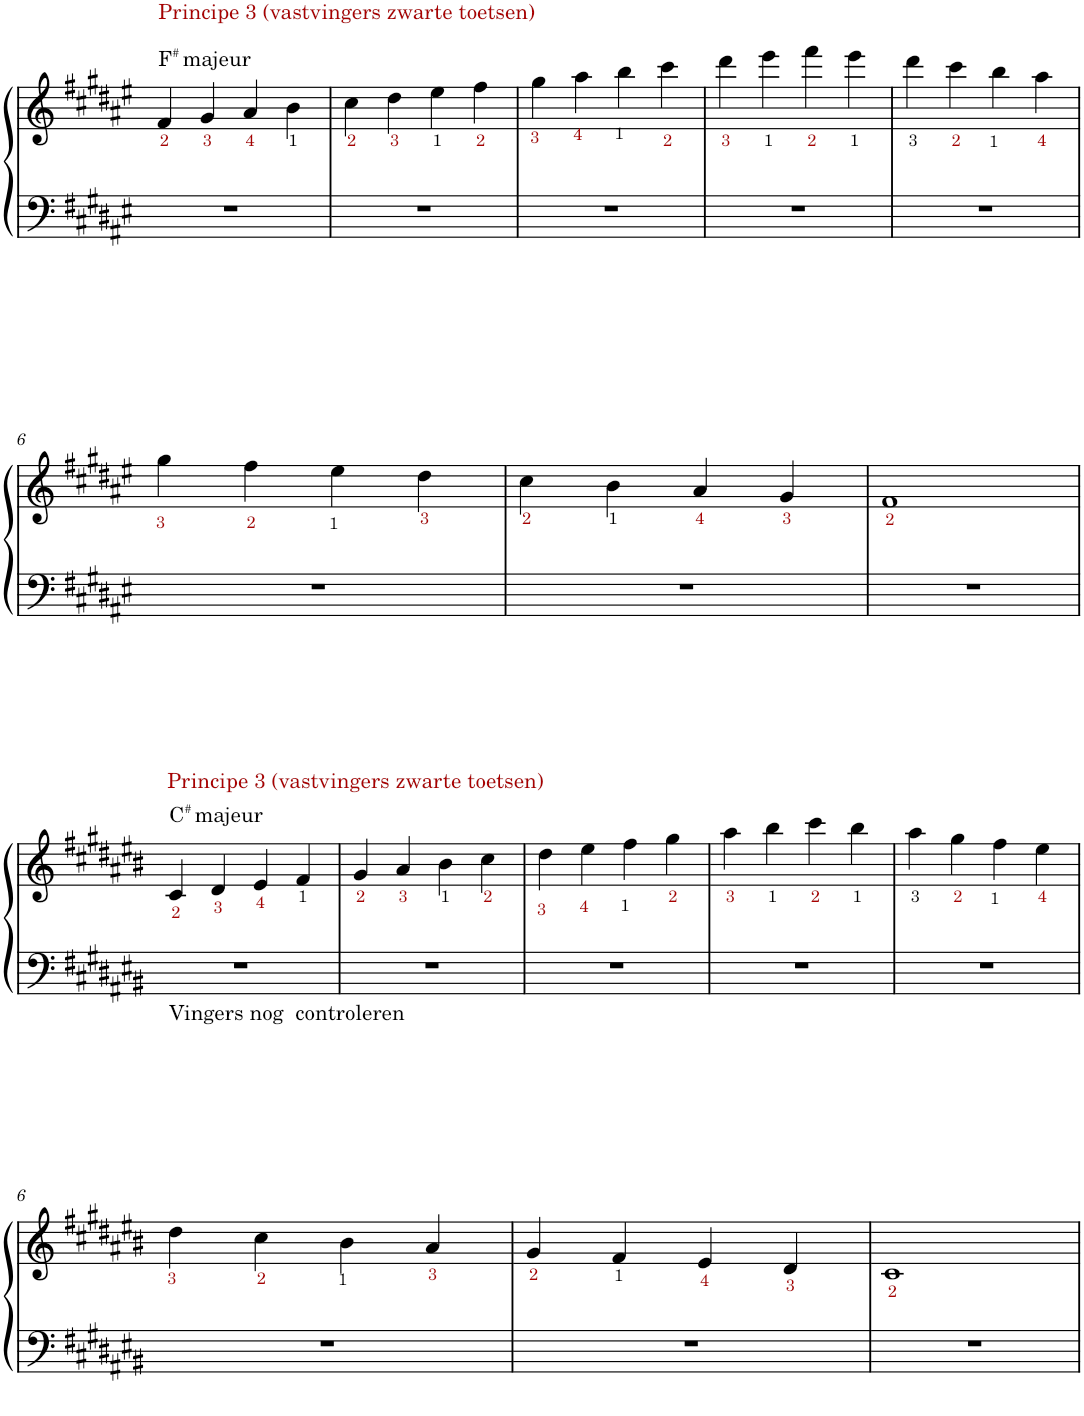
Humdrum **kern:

**kern	**kern
*part1	*part1
*staff2	*staff1
*I"Piano	*
*I'Pno.	*
!!LO:PB:g=z
*clefF4	*clefG2
*k[f#c#g#d#a#e#]	*k[f#c#g#d#a#e#]
*M4/4	*M4/4
=1	=1
!	!LO:TX:a:t=F
!	!LO:TX:a:t=#
!	!LO:TX:a:t=majeur
!	!LO:TX:a:color=#AA0000:t=Principe 3 (vastvingers zwarte toetsen)
1r	4f#</
.	4g#</
.	4a#</
.	4b<\
=2	=2
1r	4cc#<\
.	4dd#<\
.	4ee#<\
.	4ff#<\
=3	=3
1r	4gg#<\
.	4aa#<\
.	4bb<\
.	4ccc#<\
=4	=4
1r	4ddd#<\
.	4eee#<\
.	4fff#<\
.	4eee#<\
=5	=5
1r	4ddd#<\
.	4ccc#<\
.	4bb<\
.	4aa#<\
!!LO:LB:g=z
=6	=6
1r	4gg#<\
.	4ff#<\
.	4ee#<\
.	4dd#<\
=7	=7
1r	4cc#<\
.	4b<\
.	4a#</
.	4g#</
=8	=8
1r	1f#<
!!LO:LB:g=z
=1	=1
*k[f#c#g#d#a#e#b#]	*k[f#c#g#d#a#e#b#]
!	!LO:TX:a:t=C
!	!LO:TX:a:t=#
!	!LO:TX:a:t=majeur
!	!LO:TX:a:color=#AA0000:t=Principe 3 (vastvingers zwarte toetsen)
!LO:TX:b:t=Vingers nog  controleren	!
1r	4c#</
.	4d#</
.	4e#</
.	4f#</
=2	=2
1r	4g#</
.	4a#</
.	4b#<\
.	4cc#<\
=3	=3
1r	4dd#<\
.	4ee#<\
.	4ff#<\
.	4gg#<\
=4	=4
1r	4aa#<\
.	4bb#<\
.	4ccc#<\
.	4bb#<\
=5	=5
1r	4aa#<\
.	4gg#<\
.	4ff#<\
.	4ee#<\
!!LO:LB:g=z
=6	=6
1r	4dd#<\
.	4cc#<\
.	4b#<\
.	4a#</
=7	=7
1r	4g#</
.	4f#</
.	4e#</
.	4d#</
=8	=8
1r	1c#<
=	=
*-	*-
